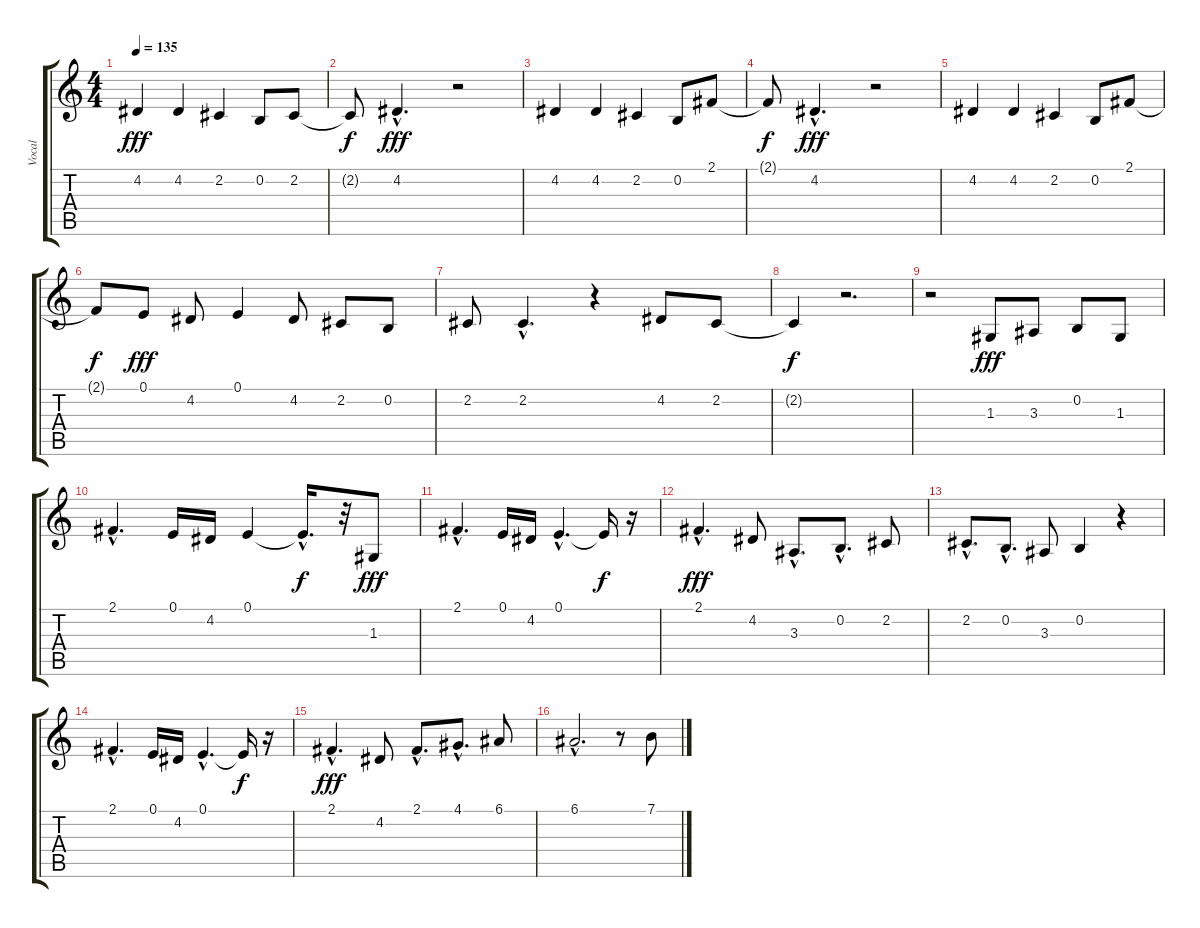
\track ("Vocal" "Vocal") {instrument flute}
\staff {score tabs}
\tuning (E4 B3 G3 D3 A2 E2) {hide}
\ts (4 4)
\tempo 135
\clef g2
\ks c
4.2.4{dy fff} 4.2.4 2.2.4 0.2.8 2.2.8 |
2.2{t}.8{dy f} 4.2{hac}.4{d dy fff} r.2 |
4.2.4 4.2.4 2.2.4 0.2.8 2.1.8 |
2.1{t}.8{dy f} 4.2{hac}.4{d dy fff} r.2 |
4.2.4 4.2.4 2.2.4 0.2.8 2.1.8 |
2.1{t}.8{dy f} 0.1.8{dy fff} 4.2.8 0.1.4 4.2.8 2.2.8 0.2.8 |
2.2.8 2.2{hac}.4{d} r.4 4.2.8 2.2.8 |
2.2{t}.4{dy f} r.2{d} |
r.2 1.3.8{dy fff} 3.3.8 0.2.8 1.3.8 |
2.1{hac}.4{d} 0.1.16 4.2.16 0.1.4 0.1{hac t}.16{d dy f} r.32 1.3.8{dy fff} |
2.1{hac}.4{d} 0.1.16 4.2.16 0.1{hac}.4{d} 0.1{t}.16{dy f} r.16 |
2.1{hac}.4{d dy fff} 4.2.8 3.3{hac}.8{d} 0.2{hac}.8{d} 2.2.8 |
2.2{hac}.8{d} 0.2{hac}.8{d} 3.3.8 0.2.4 r.4 |
2.1{hac}.4{d} 0.1.16 4.2.16 0.1{hac}.4{d} 0.1{t}.16{dy f} r.16 |
2.1{hac}.4{d dy fff} 4.2.8 2.1{hac}.8{d} 4.1{hac}.8{d} 6.1.8 |
6.1{hac}.2{d} r.8 7.1.8
